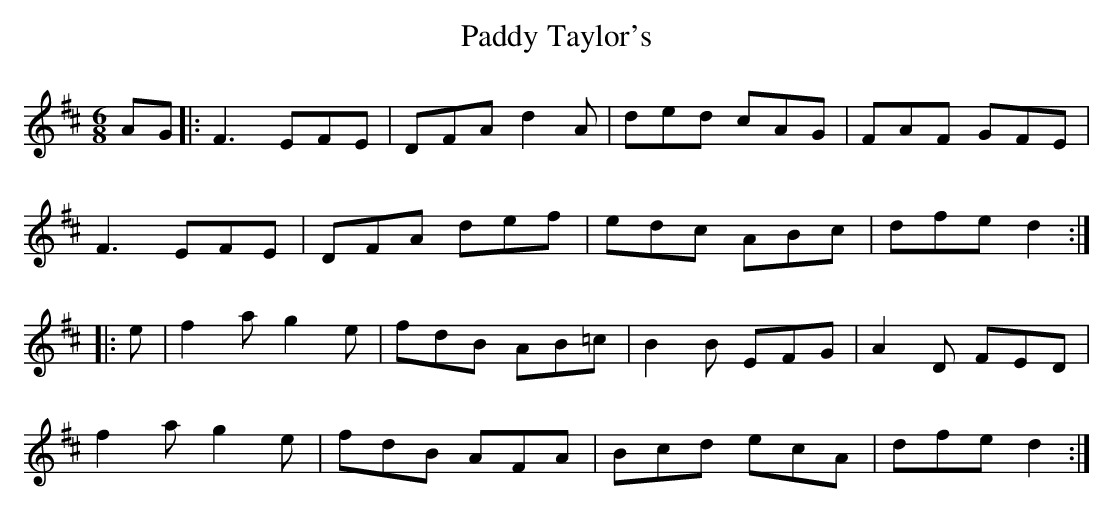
X:1
T: Paddy Taylor's
M: 6/8
L: 1/8
K: Dmaj
AG|:F3 EFE|DFA d2 A|ded cAG|FAF GFE|
F3 EFE|DFA def|edc ABc|dfe d2:|
|:e|f2a g2e|fdB AB=c|B2B EFG|A2 D FED|
f2a g2e|fdB AFA|Bcd ecA|dfe d2:|
